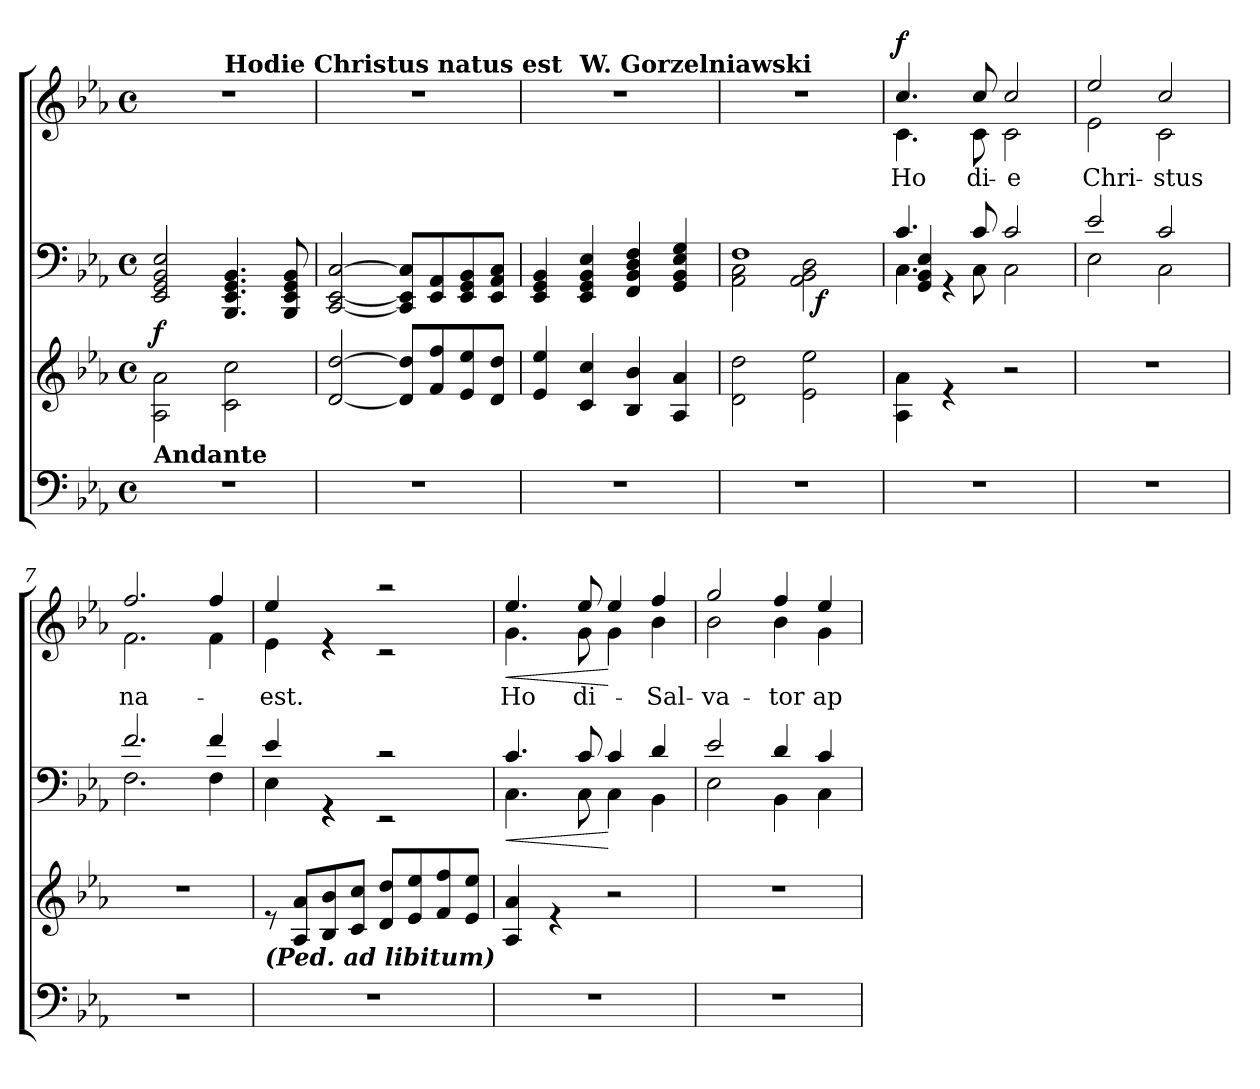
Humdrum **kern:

**kern	**kern	**dynam	**kern	**dynam	**kern	**text	**dynam
*part4	*part3	*part3	*part2	*part2	*part1	*part1	*part1
*staff4	*staff3	*staff3	*staff2	*staff2	*staff1	*staff1	*staff1
*clefF4	*clefG2	*	*clefF4	*	*clefG2	*	*
*k[b-e-a-]	*k[b-e-a-]	*	*k[b-e-a-]	*	*k[b-e-a-]	*	*
*E-:	*E-:	*	*E-:	*	*E-:	*	*
*M4/4	*M4/4	*	*M4/4	*	*M4/4	*	*
*met(c)	*met(c)	*	*met(c)	*	*met(c)	*	*
=1	=1	=1	=1	=1	=1	=1	=1
!	!	!	!	!	!LO:TX:a:B:t=Andante	!	!
!	!LO:TX:b:B:t=Andante	!	!	!	!	!	!
!	!	!LO:DY:a	!	!	!	!	!
*	*	*	*	*	*^	*	*
1r	2A-\ 2a-\	f	2EE-/ 2GG/ 2BB-/ 2E-/	.	1r	2ryy	.	.
!	!	!	!	!	!	!LO:TX:a:B:t=Hodie Christus natus est	!	!
.	2c\ 2cc\	.	4.BBB-/ 4.EE-/ 4.GG/ 4.BB-/	.	.	2ryy	.	.
.	.	.	8BBB-/ 8EE-/ 8GG/ 8BB-/	.	.	.	.	.
*	*	*	*	*	*v	*v	*	*
=2	=2	=2	=2	=2	=2	=2	=2
1r	[<2d/ [<2dd/	.	[<2CC/ [<2EE-/ [<2C/	.	1r	.	.
.	8d/] 8dd/]L	.	8CC/] 8EE-/] 8C/]L	.	.	.	.
.	8f/ 8ff/	.	8EE-/ 8AA-/	.	.	.	.
.	8e-/ 8ee-/	.	8EE-/ 8GG/ 8BB-/	.	.	.	.
.	8d/ 8dd/J	.	8EE-/ 8AA-/ 8C/J	.	.	.	.
=3	=3	=3	=3	=3	=3	=3	=3
*	*	*	*	*	*^	*	*
1r	4e-/ 4ee-/	.	4EE-/ 4GG/ 4BB-/	.	1r	4ryy	.	.
!	!	!	!	!	!	!LO:TX:a:B:t=W. Gorzelniawski	!	!
.	4c/ 4cc/	.	4EE-/ 4GG/ 4BB-/ 4E-/	.	.	2.ryy	.	.
.	4B-/ 4b-/	.	4FF/ 4BB-/ 4D/ 4F/	.	.	.	.	.
.	4A-/ 4a-/	.	4GG/ 4BB-/ 4E-/ 4G/	.	.	.	.	.
*	*	*	*	*	*v	*v	*	*
!!LO:LB:g=z
=4	=4	=4	=4	=4	=4	=4	=4
*	*	*	*^	*	*	*	*
*	*	*	*	*^	*	*	*	*
1r	2d\ 2dd\	.	1F	2AA-\ 2C\	2ryy	.	1r	.	.
.	2e-\ 2ee-\	.	.	2AA-\ 2BB-\ 2D\	32ryy	.	.	.	.
!	!	!	!	!	!	!LO:DY:b	!	!	!
.	.	.	.	.	4...ryy	f	.	.	.
=5	=5	=5	=5	=5	=5	=5	=5	=5	=5
!	!	!	!	!	!	!	!	!LO:LY:b	!LO:DY:a
*	*	*	*	*	*	*	*^	*	*
1r	4A-\ 4a-\	.	4.c/	4.C\	4GG/ 4BB-/ 4E-/	.	4.cc/	4.c\	Ho	f
.	4re	.	.	.	4rGG	.	.	.	.	.
!	!	!	!	!	!	!	!	!	!LO:LY:b	!
.	.	.	8c/	8C\	.	.	8cc/	8c\	di-	.
!	!	!	!	!	!	!	!	!	!LO:LY:b	!
.	2r	.	2c/	2C\	2ryy	.	2cc/	2c\	-e	.
=6	=6	=6	=6	=6	=6	=6	=6	=6	=6	=6
!	!	!	!	!	!	!	!	!	!LO:LY:b	!
*	*	*	*	*v	*v	*	*	*	*	*
1r	1r	.	2e-/	2E-\	.	2ee-/	2e-\	Chri-	.
!	!	!	!	!	!	!	!	!LO:LY:b	!
.	.	.	2c/	2C\	.	2cc/	2c\	-stus	.
=7	=7	=7	=7	=7	=7	=7	=7	=7	=7
!	!	!	!	!	!	!	!	!LO:LY:b	!
1r	1r	.	2.f/	2.F\	.	2.ff/	2.f\	na-	.
!	!	!	!	!	!	!	!	!LO:LY:b	!
.	.	.	4f/	4F\	.	4ff/	4f\	.	.
=8	=8	=8	=8	=8	=8	=8	=8	=8	=8
!	!LO:TX:b:Bi:t=(Ped. ad libitum)	!	!	!	!	!	!	!	!
!	!	!	!	!	!	!	!	!LO:LY:b	!
1r	8re	.	4e-/	4E-\	.	4ee-/	4e-\	est.	.
.	8A-/ 8a-/L	.	.	.	.	.	.	.	.
.	8B-/ 8b-/	.	4rGG	4rGG	.	4re	4re	.	.
.	8c/ 8cc/J	.	.	.	.	.	.	.	.
.	8d/ 8dd/L	.	2rc	2rEE	.	2raa	2rc	.	.
.	8e-/ 8ee-/	.	.	.	.	.	.	.	.
.	8f/ 8ff/	.	.	.	.	.	.	.	.
.	8e-/ 8ee-/J	.	.	.	.	.	.	.	.
!!LO:LB:g=z	!!
=9	=9	=9	=9	=9	=9	=9	=9	=9	=9
!	!	!	!	!	!LO:HP:b	!	!	!LO:LY:b	!LO:HP:b
1r	4A-/ 4a-/	.	4.c/	4.C\	<	4.ee-/	4.g\	Ho	<
.	4re	.	.	.	.	.	.	.	.
!	!	!	!	!	!	!	!	!LO:LY:b	!
.	.	.	8c/	8C\	.	8ee-/	8g\	di-	.
!	!	!	!	!	!	!	!	!LO:LY:b	!
.	2r	.	4c/	4C\	[	4ee-/	4g\	.	[
!	!	!	!	!	!	!	!	!LO:LY:b	!
.	.	.	4d/	4BB-\	.	4ff/	4b-\	Sal-	.
=10	=10	=10	=10	=10	=10	=10	=10	=10	=10
!	!	!	!	!	!	!	!	!LO:LY:b	!
1r	1r	.	2e-/	2E-\	.	2gg/	2b-\	va-	.
!	!	!	!	!	!	!	!	!LO:LY:b	!
.	.	.	4d/	4BB-\	.	4ff/	4b-\	-tor	.
!	!	!	!	!	!	!	!	!LO:LY:b	!
.	.	.	4c/	4C\	.	4ee-/	4g\	-ap-	.
*	*	*	*v	*v	*	*	*	*	*
*	*	*	*	*	*v	*v	*	*
=	=	=	=	=	=	=	=
*-	*-	*-	*-	*-	*-	*-	*-
